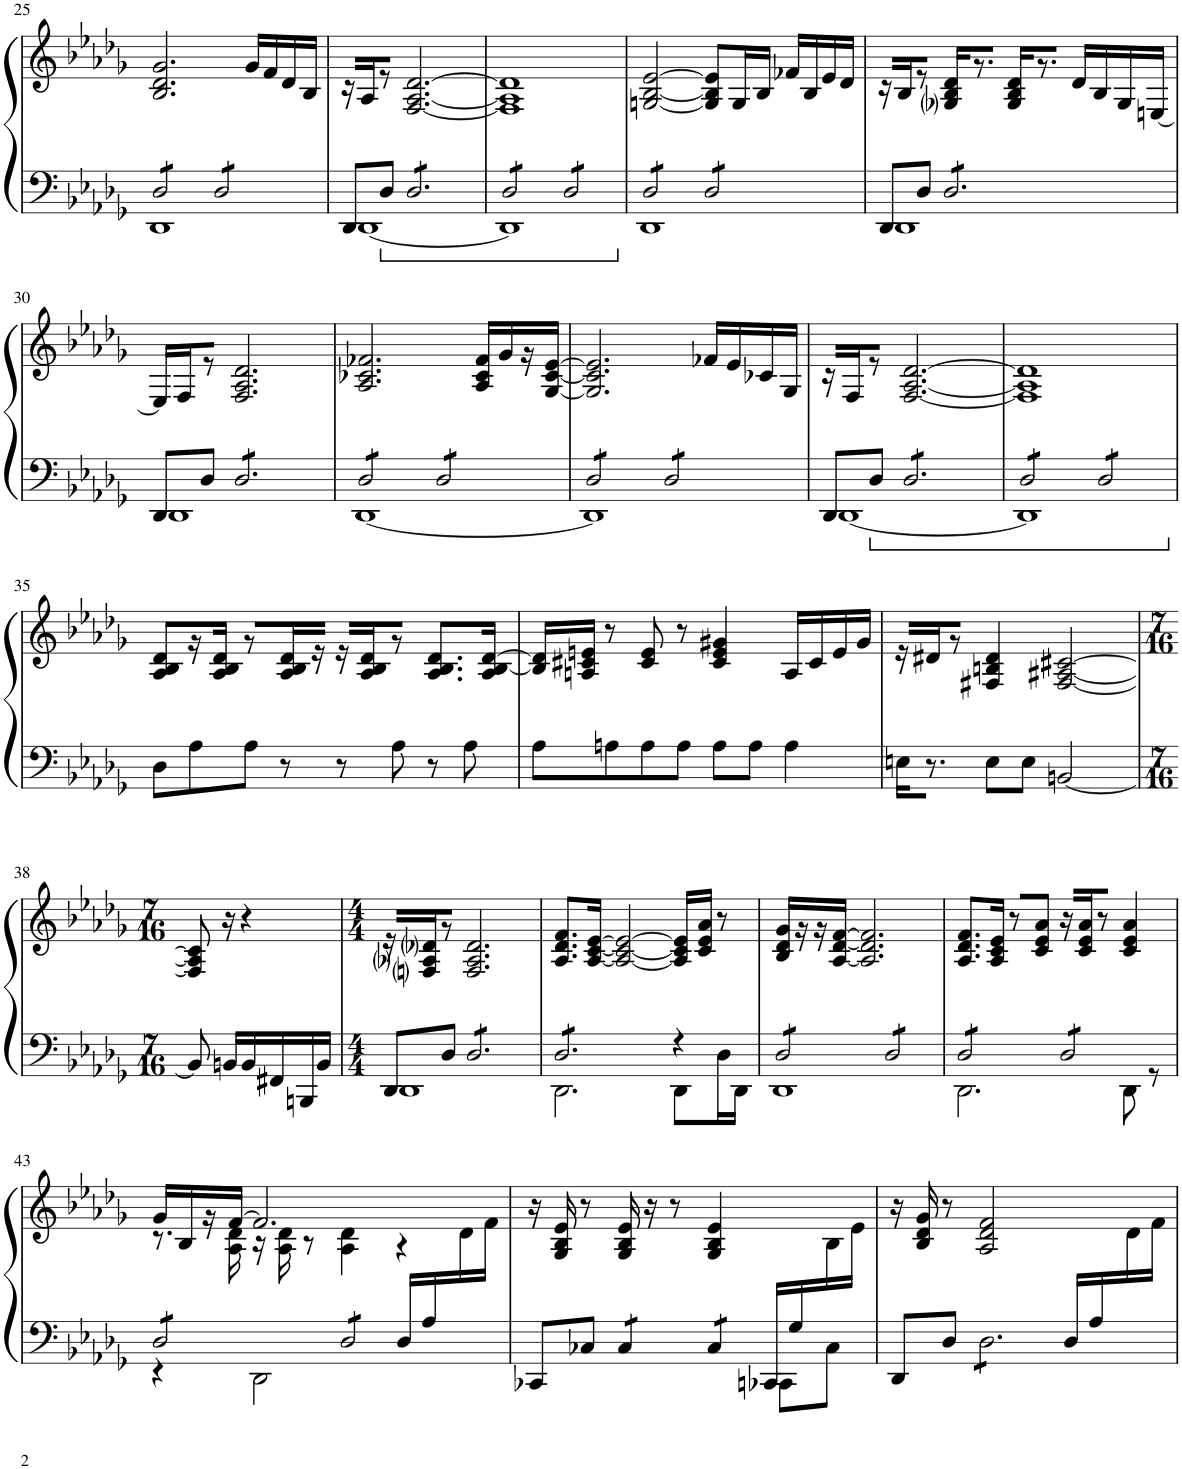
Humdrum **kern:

**kern	**kern
*part1	*part1
*staff2	*staff1
*I"Piano	*
*I'Pno.	*
!!LO:PB:g=z
*clefF4	*clefG2
*k[b-e-a-d-g-]	*k[b-e-a-d-g-]
*M4/4	*M4/4
=25	=25
*^	*
*tremolo	*	*
8D-/L	1DD-	2.B-/ 2.d-/ 2.g-/
8D-/	.	.
8D-/	.	.
8D-/J	.	.
8D-/L	.	.
8D-/	.	.
8D-/	.	16g-/LL
.	.	16f/
8D-/J	.	16d-/
*Xtremolo	*	*
.	.	16B-/JJ
=26	=26	=26
8DD-/L	[1DD-	16r
.	.	16A-/J
8D-/J	.	8r
*tremolo	*	*
8D-/L	.	[2.F/ [2.A-/ [2.d-/
8D-/	.	.
8D-/	.	.
8D-/	.	.
8D-/	.	.
8D-/J	.	.
=27	=27	=27
8D-/L	1DD-]	1F] 1A-] 1d-]
8D-/	.	.
8D-/	.	.
8D-/J	.	.
8D-/L	.	.
8D-/	.	.
8D-/	.	.
8D-/J	.	.
=28	=28	=28
8D-/L	1DD-	[2Gn/ [2B-/ [2e-/
8D-/	.	.
8D-/	.	.
8D-/J	.	.
8D-/L	.	8G/] 8B-/] 8e-/]L
8D-/	.	16G/L
.	.	16B-/JJ
8D-/	.	16f-X/LL
.	.	16B-/
8D-/J	.	16e-/
*Xtremolo	*	*
.	.	16d-/JJ
=29	=29	=29
8DD-/L	1DD-	16r
.	.	16B-/J
8D-/J	.	8r
*tremolo	*	*
8D-/L	.	16G-i/ 16B-/ 16d-/KL
.	.	8.r
8D-/	.	.
8D-/	.	16G-/ 16B-/ 16d-/KL
.	.	8.r
8D-/	.	.
8D-/	.	16d-/LL
.	.	16B-/
8D-/J	.	16G-/
*Xtremolo	*	*
.	.	[16En/JJ
!!LO:LB:g=z
=30	=30	=30
8DD-/L	1DD-	16E/LL]
.	.	16F/J
8D-/J	.	8r
*tremolo	*	*
8D-/L	.	2.F/ 2.A-/ 2.d-/
8D-/	.	.
8D-/	.	.
8D-/	.	.
8D-/	.	.
8D-/J	.	.
=31	=31	=31
8D-/L	[1DD-	2.A-/ 2.c-X/ 2.f-X/
8D-/	.	.
8D-/	.	.
8D-/J	.	.
8D-/L	.	.
8D-/	.	.
8D-/	.	16A-/ 16c-/ 16f-/LL
.	.	16g-/
8D-/J	.	16r
.	.	[16G-/ [16c-/ [16e-/JJ
=32	=32	=32
8D-/L	1DD-]	2.G-/] 2.c-/] 2.e-/]
8D-/	.	.
8D-/	.	.
8D-/J	.	.
8D-/L	.	.
8D-/	.	.
8D-/	.	16f-X/LL
.	.	16e-/
8D-/J	.	16c-X/
*Xtremolo	*	*
.	.	16G-/JJ
=33	=33	=33
8DD-/L	[1DD-	16r
.	.	16F/J
8D-/J	.	8r
*tremolo	*	*
8D-/L	.	[2.F/ [2.A-/ [2.d-/
8D-/	.	.
8D-/	.	.
8D-/	.	.
8D-/	.	.
8D-/J	.	.
=34	=34	=34
8D-/L	1DD-]	1F] 1A-] 1d-]
8D-/	.	.
8D-/	.	.
8D-/J	.	.
8D-/L	.	.
8D-/	.	.
8D-/	.	.
8D-/J	.	.
*Xtremolo	*	*
*v	*v	*
!!LO:LB:g=z
=35	=35
8D-\L	8A-/ 8B-/ 8d-/L
8A-\	16r
.	16A-/ 16B-/ 16d-/JJ
8A-\J	8r
8r	16A-/ 16B-/ 16d-/L
.	16r
8r	16r
.	16A-/ 16B-/ 16d-/J
8A-\	8r
8r	8.A-/ 8.B-/ 8.d-/L
8A-\	.
.	16A-/ [16B-/ [16d-/Jk
=36	=36
8A-\L	16B-/] 16d-/]LL
.	16An/ 16c#X/ 16en/JJ
8An\	8r
8A\	8c#/ 8e/
8A\J	8r
8A\L	4c#/ 4e/ 4g#X/
8A\J	.
4A\	16A/LL
.	16c#/
.	16e/
.	16g#/JJ
=37	=37
16En\KL	16r
8.r	16d#X/J
.	8r
8E\L	4F#X/ 4Bn/ 4d#/
8E\J	.
[2BBn/	[2F#/ [2A#X/ [2c#X/
!!LO:LB:g=z
=38	=38
*M7/16	*M7/16
8BB/]	8F#/] 8A#/] 8c#/]
16BBn/LL	16r
16BB/	4r
16FF#X/	.
16BBBn/	.
16BB/JJ	.
=39	=39
*M4/4	*M4/4
*^	*
8DD-/L	1DD-	16r
.	.	16Fni/ 16A-i/ 16d-i/J
8D-/J	.	8r
*tremolo	*	*
8D-/L	.	2.F/ 2.A-/ 2.d-/
8D-/	.	.
8D-/	.	.
8D-/	.	.
8D-/	.	.
8D-/J	.	.
=40	=40	=40
8D-/L	2.DD-\	8.A-/ 8.d-/ 8.f/L
8D-/	.	.
.	.	[16A-/ [16c/ [16e-/Jk
8D-/	.	2A-/_ 2c/_ 2e-/_
8D-/	.	.
8D-/	.	.
8D-/J	.	.
*Xtremolo	*	*
4r	8DD-\L	16A-/] 16c/] 16e-/]LL
.	.	16c/ 16e-/ 16a-/JJ
.	16D-\L	8r
.	16DD-\JJ	.
=41	=41	=41
*tremolo	*	*
8D-/L	1DD-	16B-/ 16d-/ 16g-/LL
.	.	16r
8D-/	.	16r
.	.	[16A-/ [16d-/ [16f/JJ
8D-/	.	2.A-/] 2.d-/] 2.f/]
8D-/J	.	.
8D-/L	.	.
8D-/	.	.
8D-/	.	.
8D-/J	.	.
=42	=42	=42
8D-/L	2.DD-\	8.A-/ 8.d-/ 8.f/L
8D-/	.	.
.	.	16A-/ 16c/ 16e-/Jk
8D-/	.	8r
8D-/J	.	8c/ 8e-/ 8a-/J
8D-/L	.	16r
.	.	16c/ 16e-/ 16a-/J
8D-/	.	8r
8D-/	8DD-\	4c/ 4e-/ 4a-/
8D-/J	8r	.
!!LO:LB:g=z
=43	=43	=43
*	*	*^
*	*	*	*^
8D-/L	4r	16g-/LL	8.r	2..ryy
.	.	16B-/	.	.
8D-/	.	16r	.	.
.	.	[16f/JJ	16A-\ 16d-\	.
8D-/	2DD-\	2.f/]	16r	.
.	.	.	16A-\ 16d-\	.
8D-/J	.	.	8r	.
8D-/L	.	.	4A-\ 4d-\	.
8D-/	.	.	.	.
8D-/	16D-/LL	.	4r	.
.	16A-/	.	.	.
8D-/J	8ryy	.	.	16d-\
*Xtremolo	*	*	*	*
.	.	.	.	16f\JJ
*	*	*v	*v	*v
=44	=44	=44
2.ryy	8CC-X/L	16r
.	.	16G-/ 16B-/ 16e-/
.	8C-X/J	8r
*tremolo	*	*
.	8C-/L	16G-/ 16B-/ 16e-/
.	.	16r
.	8C-/J	8r
.	8C-/L	4G-/ 4B-/ 4e-/
.	8C-/J	.
*Xtremolo	*	*
16CCn/LL	8CC-X\L	8ryy
16G-/	.	.
8ryy	8C-\J	16B-\
.	.	16e-\JJ
=45	=45	=45
2.ryy	8DD-/L	16r
.	.	16B-/ 16d-/ 16g-/
.	8D-/J	8r
*tremolo	*	*
.	8D-\L	2A-/ 2d-/ 2f/
.	8D-\	.
.	8D-\	.
.	8D-\	.
16D-/LL	8D-\	8ryy
16A-/	.	.
8ryy	8D-\J	16d-\
*Xtremolo	*	*
.	.	16f\JJ
*v	*v	*
=	=
*-	*-
